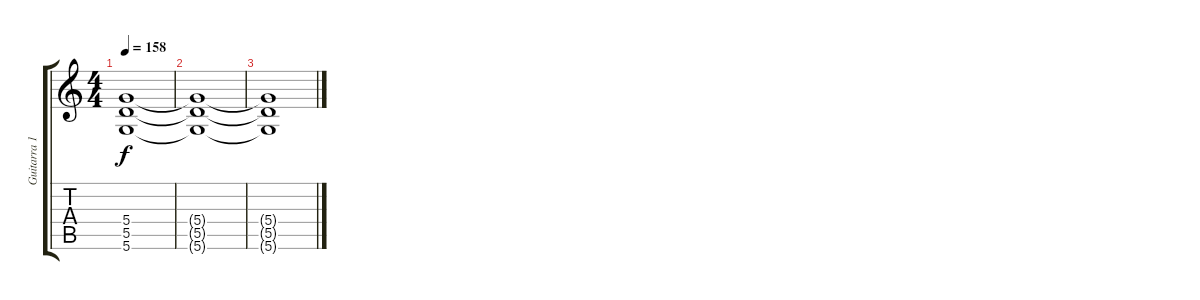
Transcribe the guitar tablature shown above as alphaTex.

\track ("Guitarra 1" "Guitarra 1") {instrument acousticguitarsteel}
\staff {score tabs}
\tuning (E4 B3 G3 D3 A2 D2) {hide}
\ts (4 4)
\tempo 158
\clef g2
\ks c
(5.4 5.5 5.6).1{dy f} |
(5.4{t} 5.5{t} 5.6{t}).1 |
(5.4{t} 5.5{t} 5.6{t}).1
